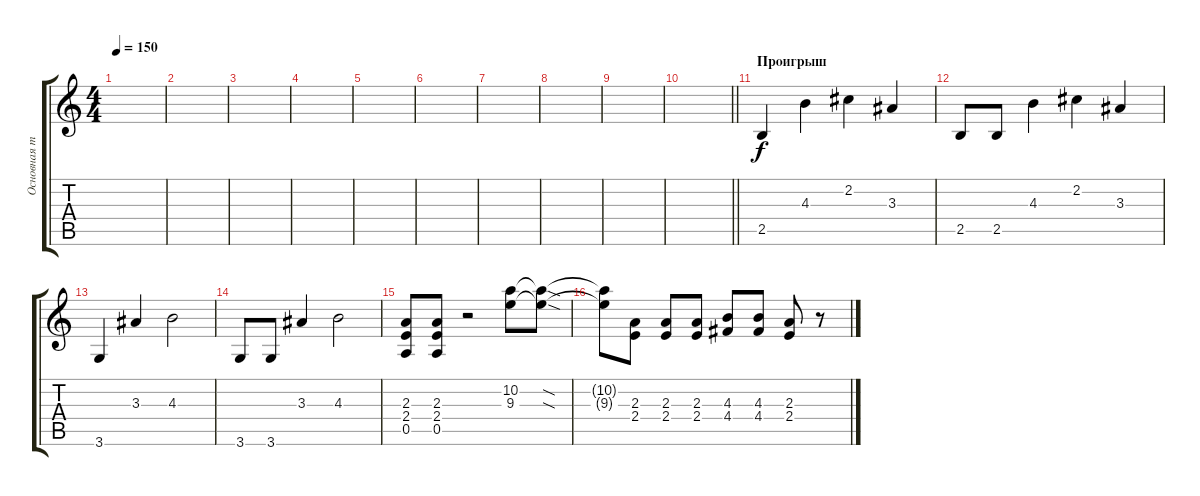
\track ("Основная тема" "Основная т") {instrument overdrivenguitar}
\staff {score tabs}
\tuning (E4 B3 G3 D3 A2 E2) {hide}
\ts (4 4)
\tempo 150
\clef g2
\ks c
|
|
|
|
|
|
|
|
|
\barLineRight lightlight
|
\section ("" "Проигрыш")
2.5.4 4.3.4 2.2.4 3.3.4 |
2.5.8 2.5.8 4.3.4 2.2.4 3.3.4 |
3.6.4 3.3.4 4.3.2 |
3.6.8 3.6.8 3.3.4 4.3.2 |
(2.3 2.4 0.5).8 (2.3 2.4 0.5).8 r.2 (10.2 9.3).8 (10.2{sod t} 9.3{sod t}).8 |
(10.2{t} 9.3{t}).8 (2.3 2.4).8 (2.3 2.4).8 (2.3 2.4).8 (4.3 4.4).8 (4.3 4.4).8 (2.3 2.4).8 r.8
